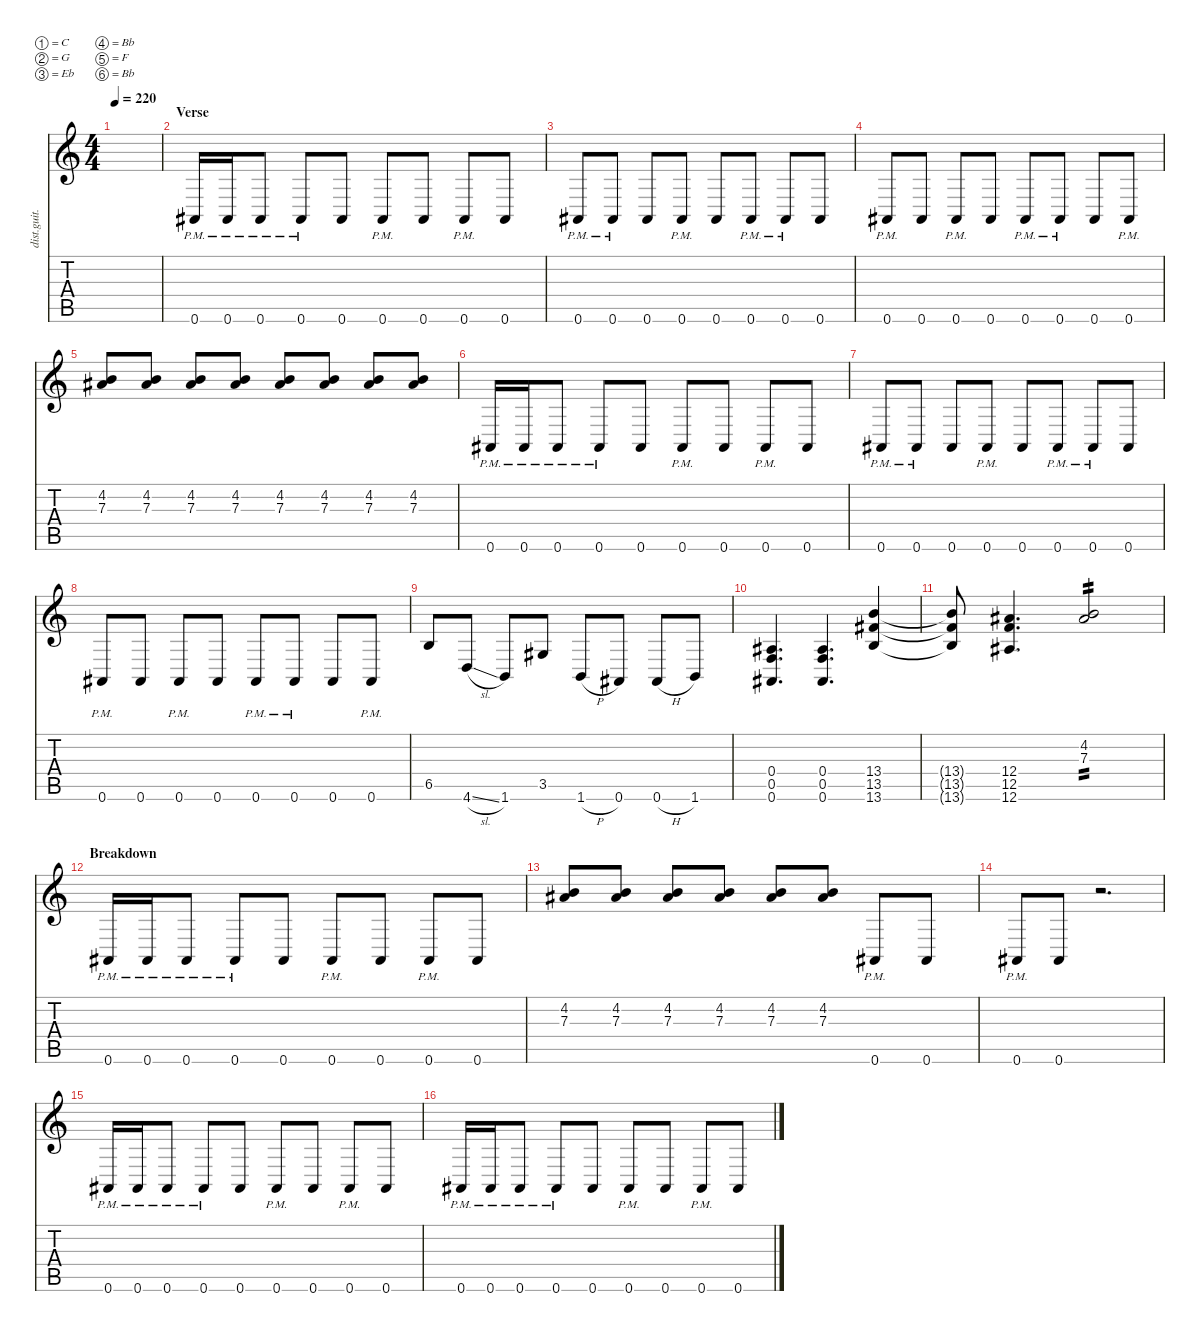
\defaultSystemsLayout 4
\hideDynamics
\bracketExtendMode nobrackets
\otherSystemsTrackNameOrientation horizontal
\track ("Guitar R" "dist.guit.") {instrument overdrivenguitar}
\staff {score tabs}
\tuning (C4 G3 Eb3 Bb2 F2 Bb1)
\ts (4 4)
\tempo 220
\clef g2
\ks c
|
\section ("" "Verse")
0.6{pm acc #}.16{beam Up} 0.6{pm acc #}.16{beam Up} 0.6{pm acc #}.8{beam Up} 0.6{pm acc #}.8{beam Up} 0.6{acc #}.8{beam Up} 0.6{pm acc #}.8{beam Up} 0.6{acc #}.8{beam Up} 0.6{pm acc #}.8{beam Up} 0.6{acc #}.8{beam Up} |
0.6{pm acc #}.8{beam Up} 0.6{pm acc #}.8{beam Up} 0.6{acc #}.8{beam Up} 0.6{pm acc #}.8{beam Up} 0.6{acc #}.8{beam Up} 0.6{pm acc #}.8{beam Up} 0.6{pm acc #}.8{beam Up} 0.6{acc #}.8{beam Up} |
0.6{pm acc #}.8{beam Up} 0.6{acc #}.8{beam Up} 0.6{pm acc #}.8{beam Up} 0.6{acc #}.8{beam Up} 0.6{pm acc #}.8{beam Up} 0.6{pm acc #}.8{beam Up} 0.6{acc #}.8{beam Up} 0.6{pm acc #}.8{beam Up} |
(4.2 7.3{acc #}).8{beam Up} (4.2 7.3{acc #}).8{beam Up} (4.2 7.3{acc #}).8{beam Up} (4.2 7.3{acc #}).8{beam Up} (4.2 7.3{acc #}).8{beam Up} (4.2 7.3{acc #}).8{beam Up} (4.2 7.3{acc #}).8{beam Up} (4.2 7.3{acc #}).8{beam Up} |
0.6{pm acc #}.16{beam Up} 0.6{pm acc #}.16{beam Up} 0.6{pm acc #}.8{beam Up} 0.6{pm acc #}.8{beam Up} 0.6{acc #}.8{beam Up} 0.6{pm acc #}.8{beam Up} 0.6{acc #}.8{beam Up} 0.6{pm acc #}.8{beam Up} 0.6{acc #}.8{beam Up} |
0.6{pm acc #}.8{beam Up} 0.6{pm acc #}.8{beam Up} 0.6{acc #}.8{beam Up} 0.6{pm acc #}.8{beam Up} 0.6{acc #}.8{beam Up} 0.6{pm acc #}.8{beam Up} 0.6{pm acc #}.8{beam Up} 0.6{acc #}.8{beam Up} |
0.6{pm acc #}.8{beam Up} 0.6{acc #}.8{beam Up} 0.6{pm acc #}.8{beam Up} 0.6{acc #}.8{beam Up} 0.6{pm acc #}.8{beam Up} 0.6{pm acc #}.8{beam Up} 0.6{acc #}.8{beam Up} 0.6{pm acc #}.8{beam Up} |
6.5.8{beam Up} 4.6{sl}.8{beam Up} 1.6.8{beam Up} 3.5{acc #}.8{beam Up} 1.6{h}.8{beam Up} 0.6{acc #}.8{beam Up} 0.6{h acc #}.8{beam Up} 1.6.8{beam Up} |
(0.6{acc #} 0.5 0.4{acc #}).4{d beam Up} (0.6{acc #} 0.5 0.4{acc #}).4{d beam Up} (13.6 13.5{acc #} 13.4).4{beam Up} |
(13.6{t} 13.5{t acc #} 13.4{t}).8{beam Up} (12.6{acc #} 12.5 12.4{acc #}).4{d beam Up} (4.2 7.3{acc #}).2{tp 2 beam Up} |
\section ("" "Breakdown")
0.6{pm acc #}.16{beam Up} 0.6{pm acc #}.16{beam Up} 0.6{pm acc #}.8{beam Up} 0.6{pm acc #}.8{beam Up} 0.6{acc #}.8{beam Up} 0.6{pm acc #}.8{beam Up} 0.6{acc #}.8{beam Up} 0.6{pm acc #}.8{beam Up} 0.6{acc #}.8{beam Up} |
(4.2 7.3{acc #}).8{beam Up} (4.2 7.3{acc #}).8{beam Up} (4.2 7.3{acc #}).8{beam Up} (4.2 7.3{acc #}).8{beam Up} (4.2 7.3{acc #}).8{beam Up} (4.2 7.3{acc #}).8{beam Up} 0.6{pm acc #}.8{beam Up} 0.6{acc #}.8{beam Up} |
0.6{pm acc #}.8{beam Up} 0.6{acc #}.8{beam Up} r.2{d beam Up} |
0.6{pm acc #}.16{beam Up} 0.6{pm acc #}.16{beam Up} 0.6{pm acc #}.8{beam Up} 0.6{pm acc #}.8{beam Up} 0.6{acc #}.8{beam Up} 0.6{pm acc #}.8{beam Up} 0.6{acc #}.8{beam Up} 0.6{pm acc #}.8{beam Up} 0.6{acc #}.8{beam Up} |
0.6{pm acc #}.16{beam Up} 0.6{pm acc #}.16{beam Up} 0.6{pm acc #}.8{beam Up} 0.6{pm acc #}.8{beam Up} 0.6{acc #}.8{beam Up} 0.6{pm acc #}.8{beam Up} 0.6{acc #}.8{beam Up} 0.6{pm acc #}.8{beam Up} 0.6{acc #}.8{beam Up}
